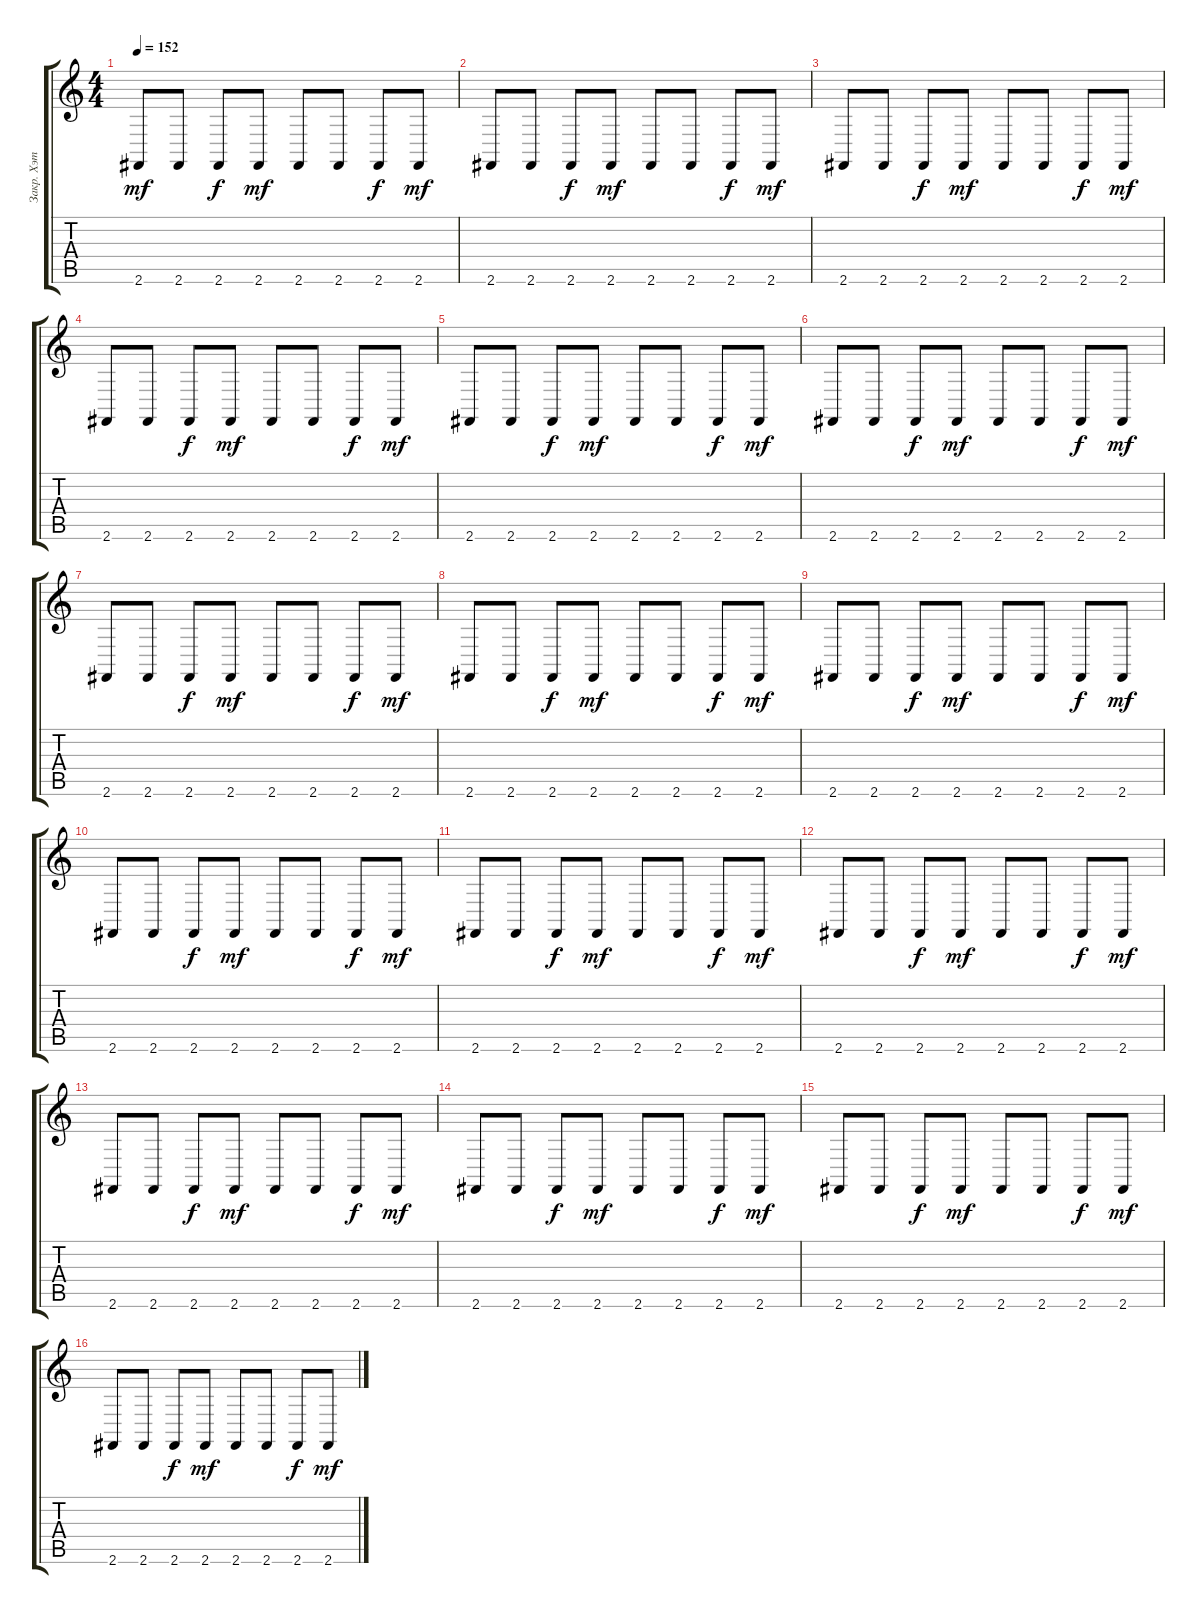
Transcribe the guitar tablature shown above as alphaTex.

\track ("Закр. Хэт" "Закр. Хэт") {instrument acousticgrandpiano}
\staff {score tabs}
\tuning (E4 B3 G3 D3 A2 E2) {hide}
\ts (4 4)
\tempo 152
\clef g2
\ks c
2.6.8{dy mf} 2.6.8 2.6.8{dy f} 2.6.8{dy mf} 2.6.8 2.6.8 2.6.8{dy f} 2.6.8{dy mf} |
2.6.8 2.6.8 2.6.8{dy f} 2.6.8{dy mf} 2.6.8 2.6.8 2.6.8{dy f} 2.6.8{dy mf} |
2.6.8 2.6.8 2.6.8{dy f} 2.6.8{dy mf} 2.6.8 2.6.8 2.6.8{dy f} 2.6.8{dy mf} |
2.6.8 2.6.8 2.6.8{dy f} 2.6.8{dy mf} 2.6.8 2.6.8 2.6.8{dy f} 2.6.8{dy mf} |
2.6.8 2.6.8 2.6.8{dy f} 2.6.8{dy mf} 2.6.8 2.6.8 2.6.8{dy f} 2.6.8{dy mf} |
2.6.8 2.6.8 2.6.8{dy f} 2.6.8{dy mf} 2.6.8 2.6.8 2.6.8{dy f} 2.6.8{dy mf} |
2.6.8 2.6.8 2.6.8{dy f} 2.6.8{dy mf} 2.6.8 2.6.8 2.6.8{dy f} 2.6.8{dy mf} |
2.6.8 2.6.8 2.6.8{dy f} 2.6.8{dy mf} 2.6.8 2.6.8 2.6.8{dy f} 2.6.8{dy mf} |
2.6.8 2.6.8 2.6.8{dy f} 2.6.8{dy mf} 2.6.8 2.6.8 2.6.8{dy f} 2.6.8{dy mf} |
2.6.8 2.6.8 2.6.8{dy f} 2.6.8{dy mf} 2.6.8 2.6.8 2.6.8{dy f} 2.6.8{dy mf} |
2.6.8 2.6.8 2.6.8{dy f} 2.6.8{dy mf} 2.6.8 2.6.8 2.6.8{dy f} 2.6.8{dy mf} |
2.6.8 2.6.8 2.6.8{dy f} 2.6.8{dy mf} 2.6.8 2.6.8 2.6.8{dy f} 2.6.8{dy mf} |
2.6.8 2.6.8 2.6.8{dy f} 2.6.8{dy mf} 2.6.8 2.6.8 2.6.8{dy f} 2.6.8{dy mf} |
2.6.8 2.6.8 2.6.8{dy f} 2.6.8{dy mf} 2.6.8 2.6.8 2.6.8{dy f} 2.6.8{dy mf} |
2.6.8 2.6.8 2.6.8{dy f} 2.6.8{dy mf} 2.6.8 2.6.8 2.6.8{dy f} 2.6.8{dy mf} |
2.6.8 2.6.8 2.6.8{dy f} 2.6.8{dy mf} 2.6.8 2.6.8 2.6.8{dy f} 2.6.8{dy mf}
